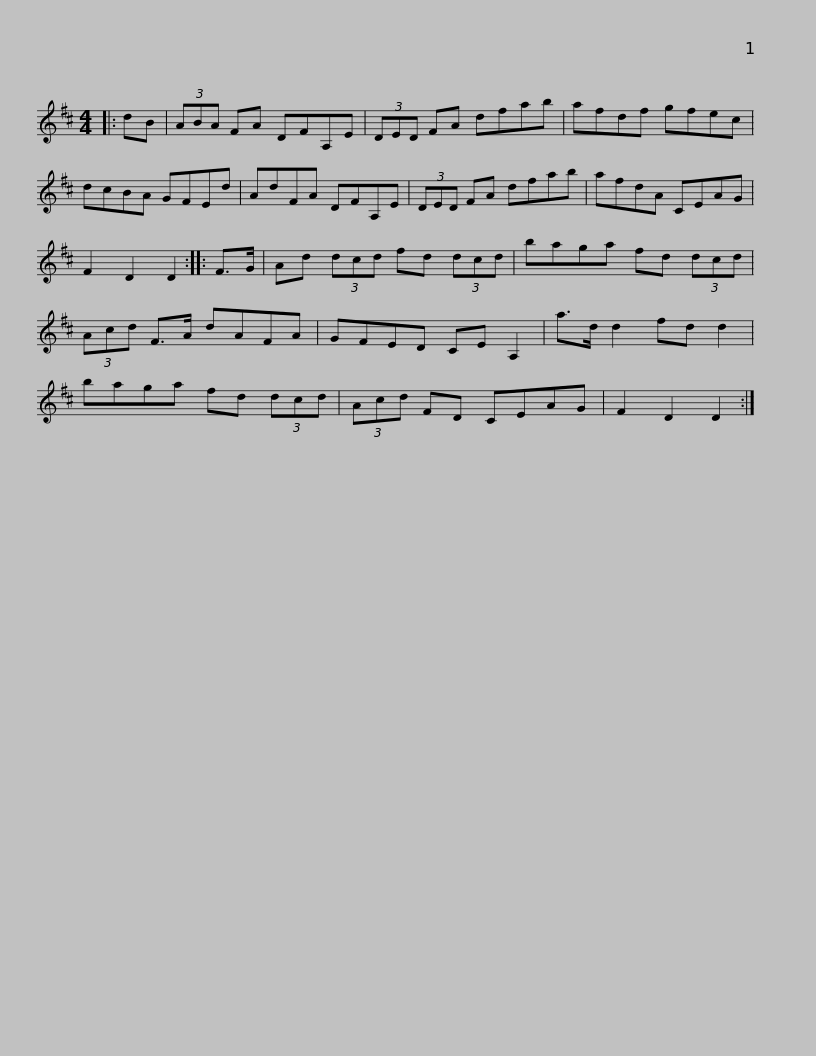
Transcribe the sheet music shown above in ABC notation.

X:1
L:1/8
M:4/4
I:linebreak $
K:D
V:1 treble
V:1
|: dB | (3ABA FA DFA,E | (3DED FA dfab | afdf gfec | dcBA GFEd |$ %5
 AdFA DFA,E | (3DED FA dfab | afdA CEAG | F2 D2 D2 :: F>G | %10
 Ad (3dcd fd (3dcd |$ baga fd (3dcd | (3Acd F>A dAFA | GFED CE A,2 | a>d d2 fd d2 | %15
 baga fd (3dcd |$ (3Acd FD CEAG | F2 D2 D2 :| %18
